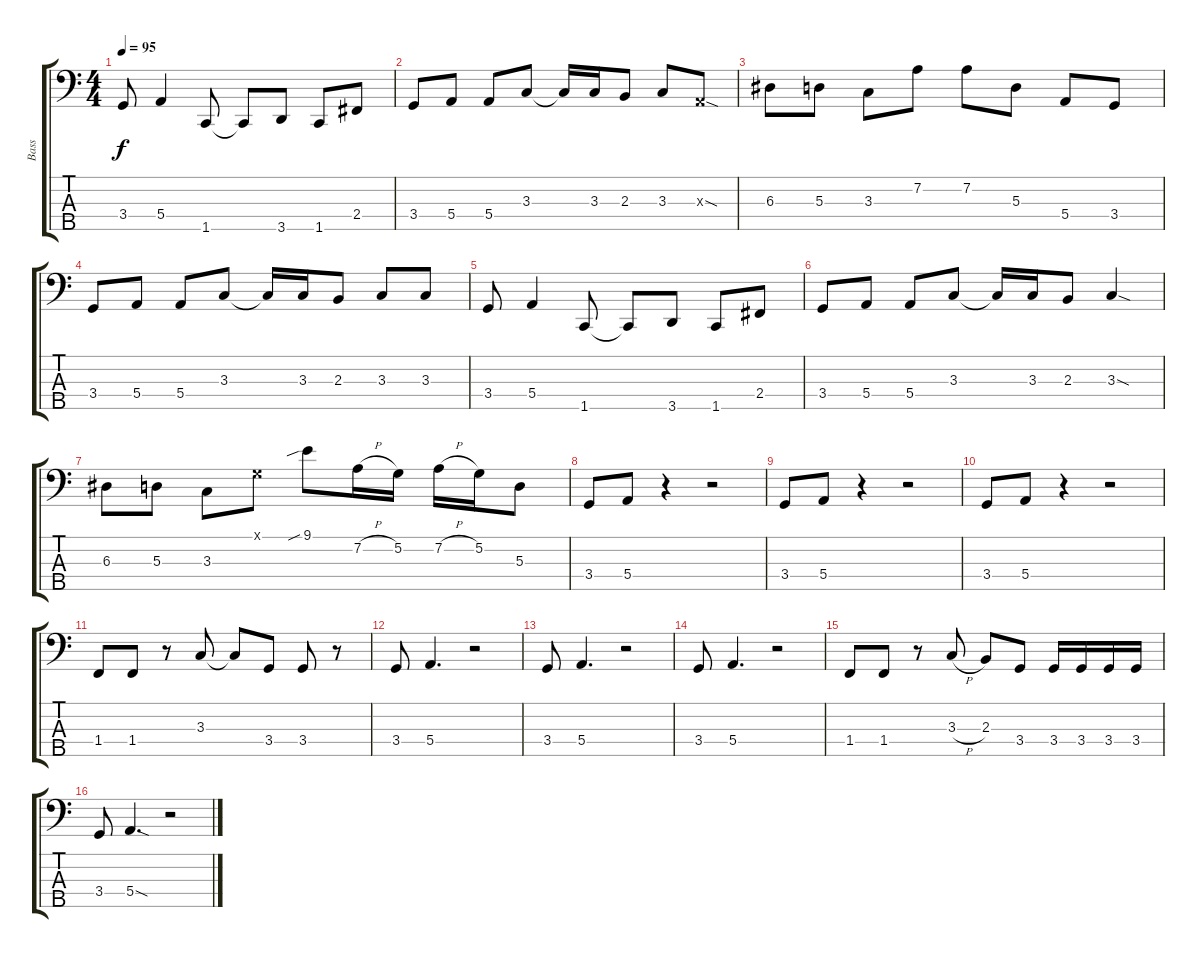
\track ("Bass" "Bass") {instrument electricbassfinger}
\staff {score tabs}
\tuning (G2 D2 A1 E1 B0) {hide}
\ts (4 4)
\tempo 95
\clef f4
\ks c
3.4.8{dy f} 5.4.4 1.5.8 1.5{t}.8 3.5.8 1.5.8 2.4.8 |
3.4.8 5.4.8 5.4.8 3.3.8 3.3{t}.16 3.3.16 2.3.8 3.3.8 0.3{sod x}.8 |
6.3.8 5.3.8 3.3.8 7.2.8 7.2.8 5.3.8 5.4.8 3.4.8 |
3.4.8 5.4.8 5.4.8 3.3.8 3.3{t}.16 3.3.16 2.3.8 3.3.8 3.3.8 |
3.4.8 5.4.4 1.5.8 1.5{t}.8 3.5.8 1.5.8 2.4.8 |
3.4.8 5.4.8 5.4.8 3.3.8 3.3{t}.16 3.3.16 2.3.8 3.3{sod}.4 |
6.3.8 5.3.8 3.3.8 0.1{x}.8 9.1{sib}.8 7.2{h}.16 5.2.16 7.2{h}.16 5.2.16 5.3.8 |
3.4.8 5.4.8 r.4 r.2 |
3.4.8 5.4.8 r.4 r.2 |
3.4.8 5.4.8 r.4 r.2 |
1.4.8 1.4.8 r.8 3.3.8 3.3{t}.8 3.4.8 3.4.8 r.8 |
3.4.8 5.4.4{d} r.2 |
3.4.8 5.4.4{d} r.2 |
3.4.8 5.4.4{d} r.2 |
1.4.8 1.4.8 r.8 3.3{h}.8 2.3.8 3.4.8 3.4.16 3.4.16 3.4.16 3.4.16 |
3.4.8 5.4{sod}.4{d} r.2
